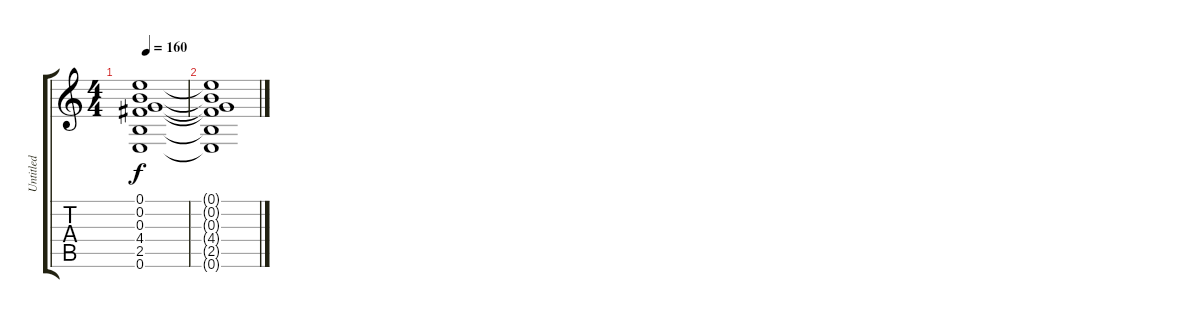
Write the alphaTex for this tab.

\track ("Untitled" "Untitled") {instrument acousticguitarsteel}
\staff {score tabs}
\tuning (E4 B3 G3 D3 A2 E2) {hide}
\ts (4 4)
\tempo 160
\clef g2
\ks c
(0.1{t} 0.2{t} 0.3{t} 4.4{t} 2.5{t} 0.6{t}).1{dy f} |
(0.1{t} 0.2{t} 0.3{t} 4.4{t} 2.5{t} 0.6{t}).1
